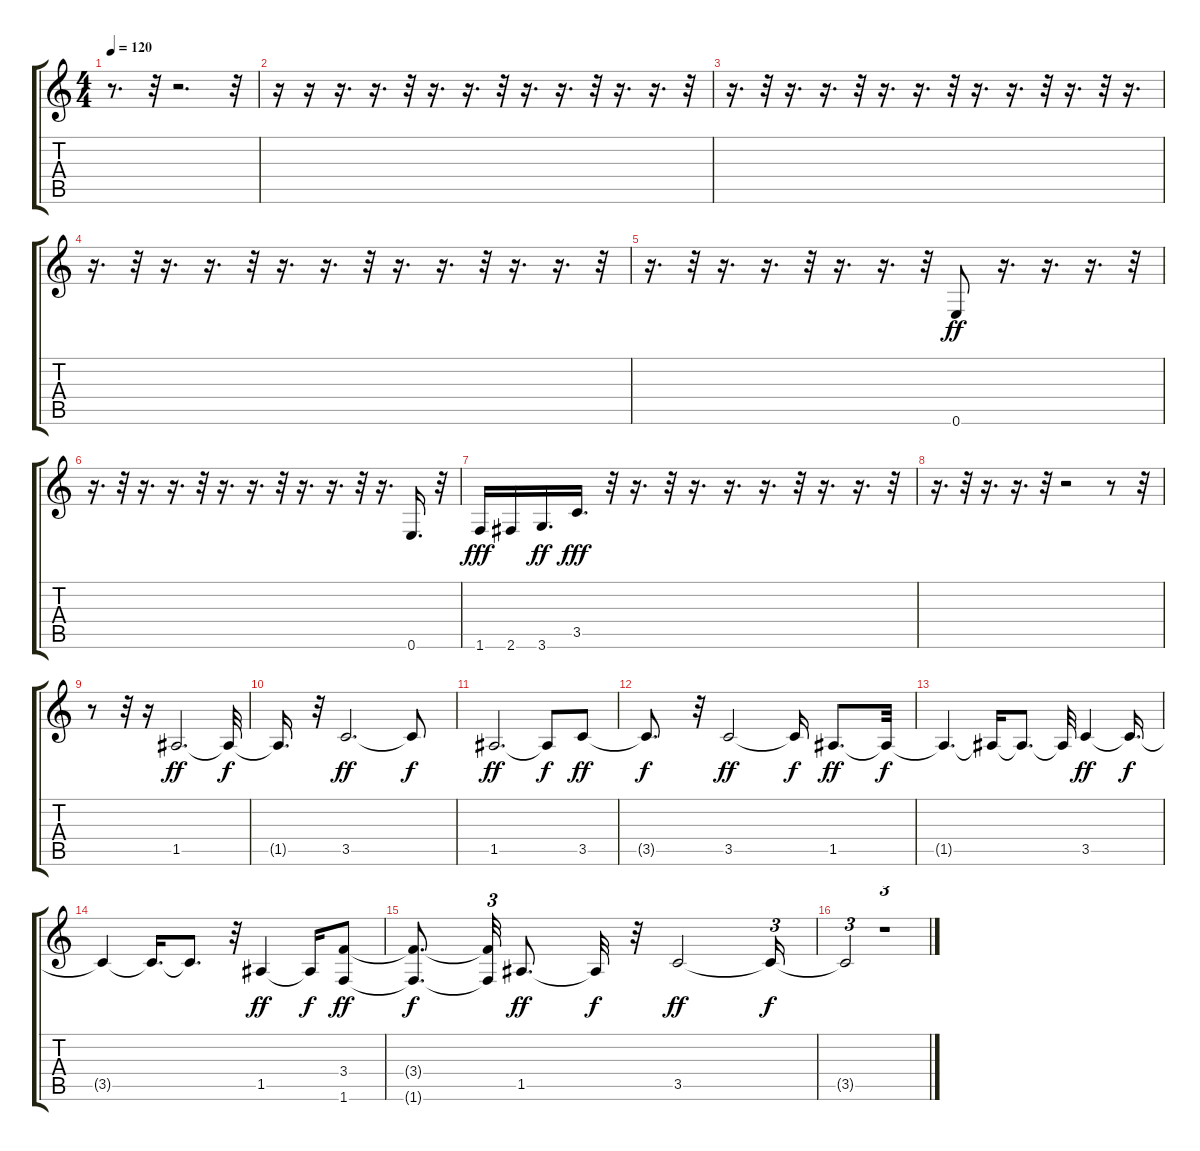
\track "" {instrument synthbass2}
\staff {score tabs}
\tuning (E4 B3 G3 D3 A2 E2) {hide}
\ts (4 4)
\tempo 120
\clef g2
\ks c
r.8{d dy fff} r.32 r.2{d} r.32 |
r.16 r.16 r.16{d} r.16{d} r.32 r.16{d} r.16{d} r.32 r.16{d} r.16{d} r.32 r.16{d} r.16{d} r.32 |
r.16{d} r.32 r.16{d} r.16{d} r.32 r.16{d} r.16{d} r.32 r.16{d} r.16{d} r.32 r.16{d} r.32 r.16{d} |
r.16{d} r.32 r.16{d} r.16{d} r.32 r.16{d} r.16{d} r.32 r.16{d} r.16{d} r.32 r.16{d} r.16{d} r.32 |
r.16{d} r.32 r.16{d} r.16{d} r.32 r.16{d} r.16{d} r.32 0.6.8{dy ff} r.16{d} r.16{d} r.16{d} r.32 |
r.16{d} r.32 r.16{d} r.16{d} r.32 r.16{d} r.16{d} r.32 r.16{d} r.16{d} r.32 r.16{d} 0.6.16{d} r.32 |
1.6.16{dy fff} 2.6.16 3.6.16{d dy ff} 3.5.16{d dy fff} r.32 r.16{d} r.32 r.16{d} r.16{d} r.16{d} r.32 r.16{d} r.16{d} r.32 |
r.16{d} r.32 r.16{d} r.16{d} r.32 r.2 r.8 r.32 |
r.8 r.32 r.16 1.5.2{d dy ff} 1.5{t}.32{dy f} |
1.5{t}.16{d} r.32 3.5.2{d dy ff} 3.5{t}.8{dy f} |
1.5.2{d dy ff} 1.5{t}.8{dy f} 3.5.8{dy ff} |
3.5{t}.8{d dy f} r.32 3.5.2{dy ff} 3.5{t}.16{dy f} 1.5.8{d dy ff} 1.5{t}.32{dy f} |
1.5{t}.4{d} 1.5{t}.16 1.5{t}.8{d} 1.5{t}.32 3.5.4{dy ff} 3.5{t}.16{d dy f} |
3.5{t}.4 3.5{t}.16{d} 3.5{t}.8{d} r.32 1.5.4{dy ff} 1.5{t}.16{dy f} (3.4 1.6).8{dy ff} |
(3.4{t} 1.6{t}).8{d dy f} (3.4{t} 1.6{t}).32{tu (3 2)} 1.5.8{d dy ff} 1.5{t}.32{dy f} r.32 3.5.2{dy ff} 3.5{t}.16{tu (3 2) dy f} |
3.5{t}.2{tu (3 2)} r.1{tu (3 2)}
